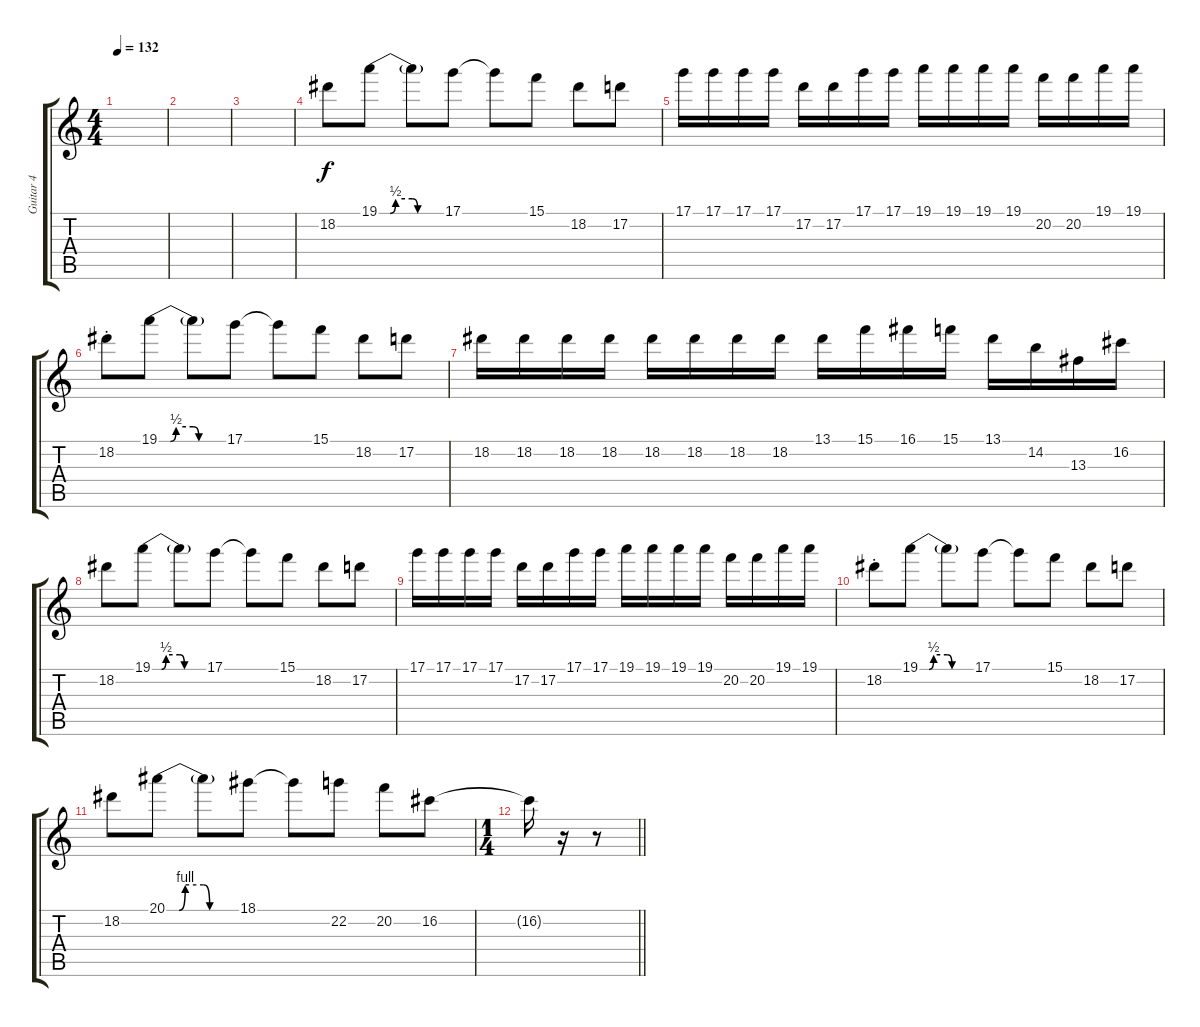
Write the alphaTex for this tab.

\track ("Guitar 4" "Guitar 4") {instrument overdrivenguitar}
\staff {score tabs}
\tuning (D4 A3 F3 C3 G2 C2) {hide}
\ts (4 4)
\tempo 132
\clef g2
\ks c
|
|
|
18.2.8 19.1{be (custom 0 0 10 0 15 2 30 2 35 0 45 0 60 0)}.8 19.1{t}.8 17.1.8 17.1{t}.8 15.1.8 18.2.8 17.2.8 |
17.1.16 17.1.16 17.1.16 17.1.16 17.2.16 17.2.16 17.1.16 17.1.16 19.1.16 19.1.16 19.1.16 19.1.16 20.2.16 20.2.16 19.1.16 19.1.16 |
18.2{st}.8 19.1{be (custom 0 0 10 0 15 2 30 2 35 0 45 0 60 0)}.8 19.1{t}.8 17.1.8 17.1{t}.8 15.1.8 18.2.8 17.2.8 |
18.2.16 18.2.16 18.2.16 18.2.16 18.2.16 18.2.16 18.2.16 18.2.16 13.1.16 15.1.16 16.1.16 15.1.16 13.1.16 14.2.16 13.3.16 16.2.16 |
18.2.8 19.1{be (custom 0 0 10 0 15 2 30 2 35 0 45 0 60 0)}.8 19.1{t}.8 17.1.8 17.1{t}.8 15.1.8 18.2.8 17.2.8 |
17.1.16 17.1.16 17.1.16 17.1.16 17.2.16 17.2.16 17.1.16 17.1.16 19.1.16 19.1.16 19.1.16 19.1.16 20.2.16 20.2.16 19.1.16 19.1.16 |
18.2{st}.8 19.1{be (custom 0 0 10 0 15 2 30 2 35 0 45 0 60 0)}.8 19.1{t}.8 17.1.8 17.1{t}.8 15.1.8 18.2.8 17.2.8 |
18.2.8 20.1{be (custom 0 0 10 0 15 4 30 4 35 0 45 0 60 0)}.8 20.1{t}.8 18.1.8 18.1{t}.8 22.2.8 20.2.8 16.2.8 |
\ts (1 4)
\barLineRight lightlight
16.2{t}.16 r.16 r.8
